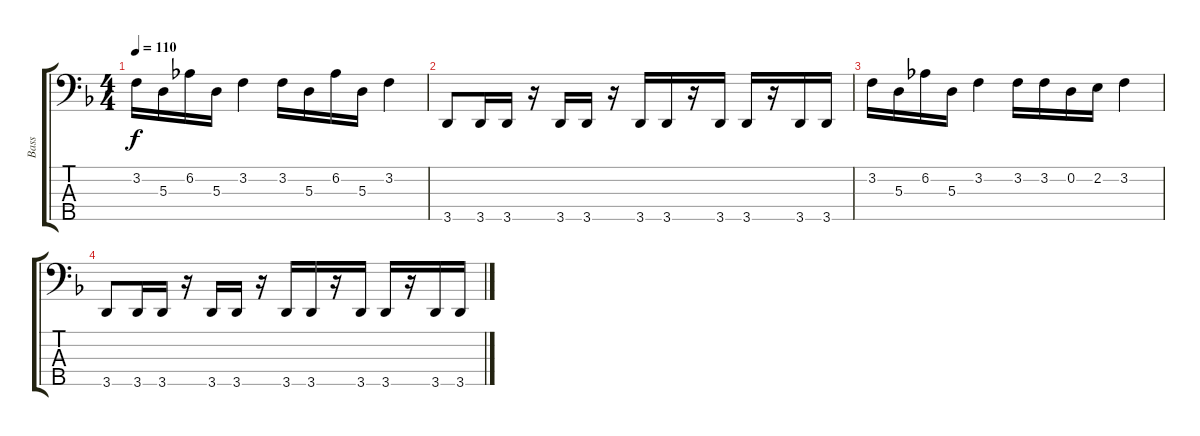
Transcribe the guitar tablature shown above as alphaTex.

\track ("Bass" "Bass") {instrument electricbasspick}
\staff {score tabs}
\tuning (G2 D2 A1 E1 B0) {hide}
\ts (4 4)
\tempo 110
\clef f4
\ks f
3.2.16{dy f instrument electricbasspick} 5.3.16 6.2.16 5.3.16 3.2.4 3.2.16 5.3.16 6.2.16 5.3.16 3.2.4 |
3.5.8 3.5.16 3.5.16 r.16 3.5.16 3.5.16 r.16 3.5.16 3.5.16 r.16 3.5.16 3.5.16 r.16 3.5.16 3.5.16 |
3.2.16 5.3.16 6.2.16 5.3.16 3.2.4 3.2.16 3.2.16 0.2.16 2.2.16 3.2.4 |
3.5.8 3.5.16 3.5.16 r.16 3.5.16 3.5.16 r.16 3.5.16 3.5.16 r.16 3.5.16 3.5.16 r.16 3.5.16 3.5.16
